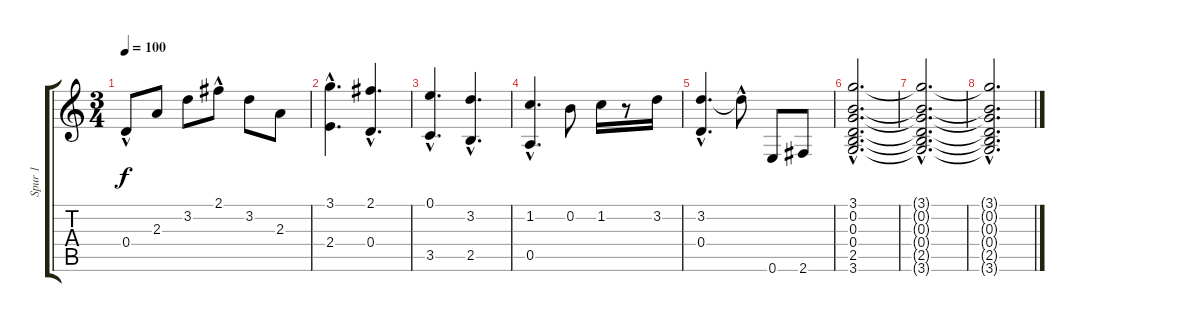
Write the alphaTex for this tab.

\track ("Spur 1" "Spur 1") {instrument electricguitarmuted}
\staff {score tabs}
\tuning (E4 B3 G3 D3 A2 E2) {hide}
\ts (3 4)
\tempo 100
\clef g2
\ks c
0.4{hac}.8{dy f} 2.3.8 3.2.8 2.1{hac}.8 3.2.8 2.3.8 |
(3.1{hac} 2.4{hac}).4{d} (2.1{hac} 0.4{hac}).4{d} |
(0.1{hac} 3.5{hac}).4{d} (3.2{hac} 2.5{hac}).4{d} |
(1.2{hac} 0.5{hac}).4{d} 0.2.8 1.2.16 r.8 3.2.16 |
(3.2{hac} 0.4{hac}).4{d} 3.2{hac t}.8 0.6.8 2.6.8 |
(3.1{hac} 0.2{hac} 0.3{hac} 0.4{hac} 2.5{hac} 3.6{hac}).2{d} |
(3.1{hac t} 0.2{hac t} 0.3{hac t} 0.4{hac t} 2.5{hac t} 3.6{hac t}).2{d} |
(3.1{hac t} 0.2{hac t} 0.3{hac t} 0.4{hac t} 2.5{hac t} 3.6{hac t}).2{d}
